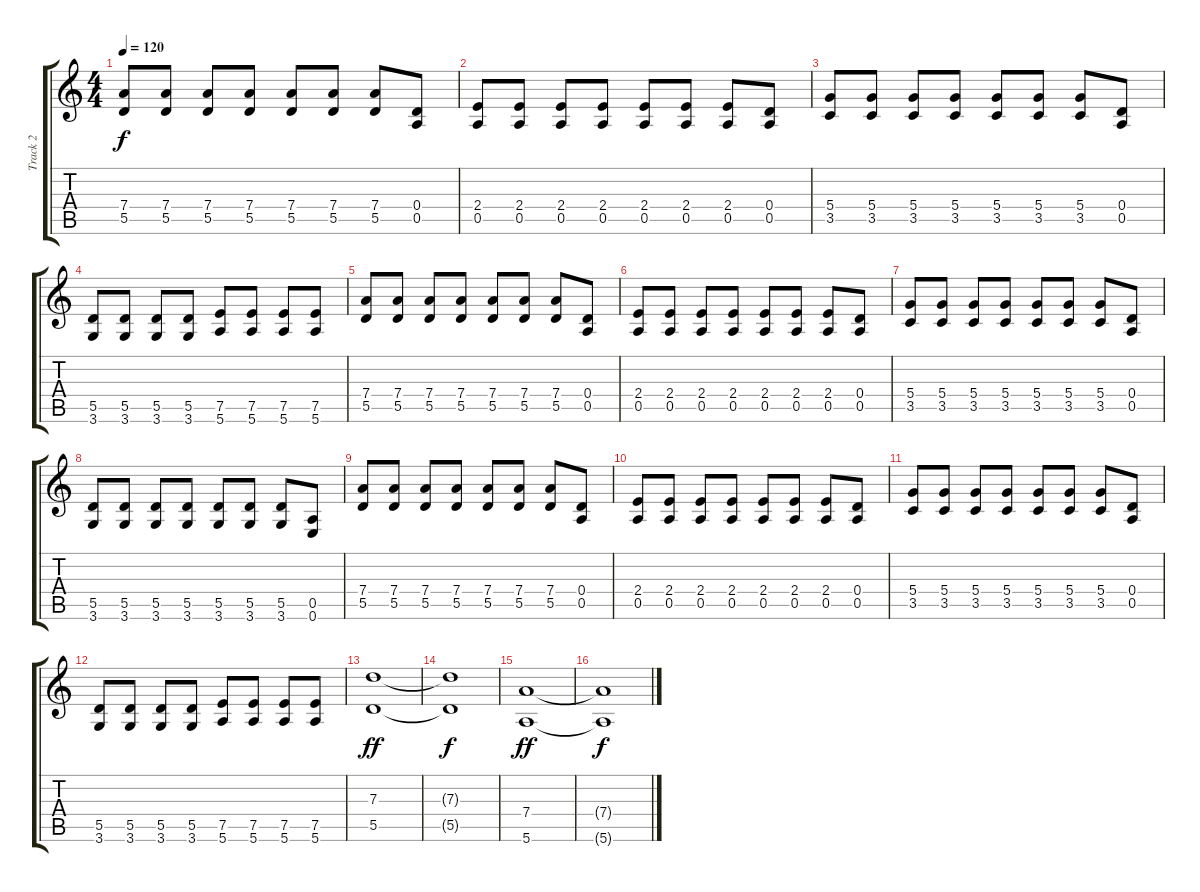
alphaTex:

\track ("Track 2" "Track 2") {instrument distortionguitar}
\staff {score tabs}
\tuning (E4 B3 G3 D3 A2 E2) {hide}
\ts (4 4)
\tempo 120
\clef g2
\ks c
(7.4 5.5).8{dy f} (7.4 5.5).8 (7.4 5.5).8 (7.4 5.5).8 (7.4 5.5).8 (7.4 5.5).8 (7.4 5.5).8 (0.4 0.5).8 |
(2.4 0.5).8 (2.4 0.5).8 (2.4 0.5).8 (2.4 0.5).8 (2.4 0.5).8 (2.4 0.5).8 (2.4 0.5).8 (0.4 0.5).8 |
(5.4 3.5).8 (5.4 3.5).8 (5.4 3.5).8 (5.4 3.5).8 (5.4 3.5).8 (5.4 3.5).8 (5.4 3.5).8 (0.4 0.5).8 |
(5.5 3.6).8 (5.5 3.6).8 (5.5 3.6).8 (5.5 3.6).8 (7.5 5.6).8 (7.5 5.6).8 (7.5 5.6).8 (7.5 5.6).8 |
(7.4 5.5).8 (7.4 5.5).8 (7.4 5.5).8 (7.4 5.5).8 (7.4 5.5).8 (7.4 5.5).8 (7.4 5.5).8 (0.4 0.5).8 |
(2.4 0.5).8 (2.4 0.5).8 (2.4 0.5).8 (2.4 0.5).8 (2.4 0.5).8 (2.4 0.5).8 (2.4 0.5).8 (0.4 0.5).8 |
(5.4 3.5).8 (5.4 3.5).8 (5.4 3.5).8 (5.4 3.5).8 (5.4 3.5).8 (5.4 3.5).8 (5.4 3.5).8 (0.4 0.5).8 |
(5.5 3.6).8 (5.5 3.6).8 (5.5 3.6).8 (5.5 3.6).8 (5.5 3.6).8 (5.5 3.6).8 (5.5 3.6).8 (0.5 0.6).8 |
(7.4 5.5).8 (7.4 5.5).8 (7.4 5.5).8 (7.4 5.5).8 (7.4 5.5).8 (7.4 5.5).8 (7.4 5.5).8 (0.4 0.5).8 |
(2.4 0.5).8 (2.4 0.5).8 (2.4 0.5).8 (2.4 0.5).8 (2.4 0.5).8 (2.4 0.5).8 (2.4 0.5).8 (0.4 0.5).8 |
(5.4 3.5).8 (5.4 3.5).8 (5.4 3.5).8 (5.4 3.5).8 (5.4 3.5).8 (5.4 3.5).8 (5.4 3.5).8 (0.4 0.5).8 |
(5.5 3.6).8 (5.5 3.6).8 (5.5 3.6).8 (5.5 3.6).8 (7.5 5.6).8 (7.5 5.6).8 (7.5 5.6).8 (7.5 5.6).8 |
(7.3 5.5).1{dy ff volume 9} |
(7.3{t} 5.5{t}).1{dy f} |
(7.4 5.6).1{dy ff} |
(7.4{t} 5.6{t}).1{dy f}
